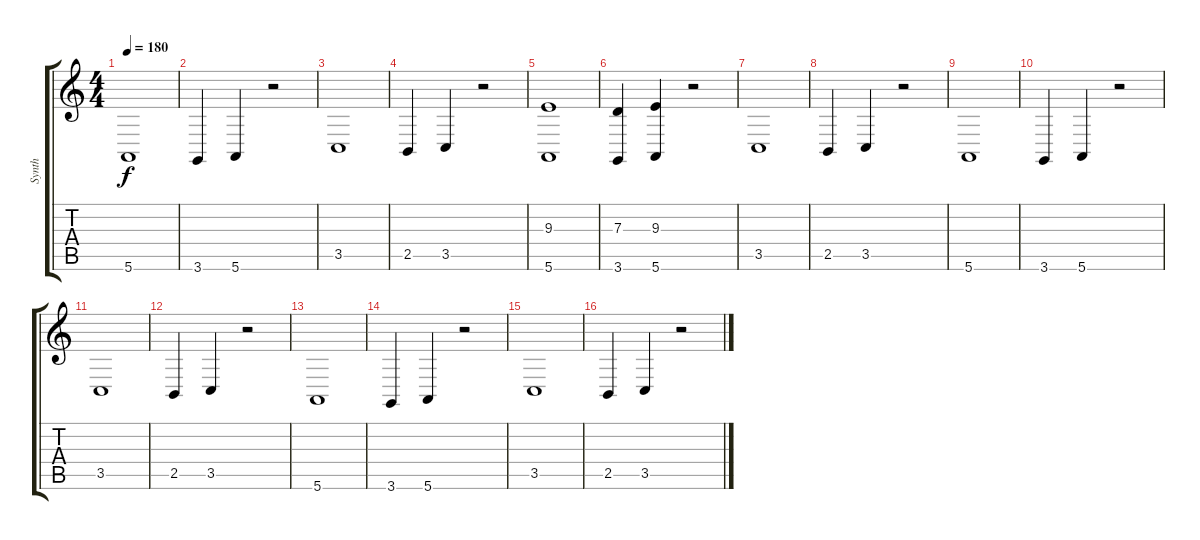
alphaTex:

\track ("Synth" "Synth") {instrument synthbrass2}
\staff {score tabs}
\tuning (E4 B3 G3 D3 A2 E2) {hide}
\ts (4 4)
\tempo 180
\clef g2
\ks c
5.6.1{dy f instrument synthbrass2} |
3.6.4 5.6.4 r.2 |
3.5.1 |
2.5.4 3.5.4 r.2 |
(9.3 5.6).1 |
(7.3 3.6).4 (9.3 5.6).4 r.2 |
3.5.1 |
2.5.4 3.5.4 r.2 |
5.6.1 |
3.6.4 5.6.4 r.2 |
3.5.1 |
2.5.4 3.5.4 r.2 |
5.6.1 |
3.6.4 5.6.4 r.2 |
3.5.1 |
2.5.4 3.5.4 r.2
